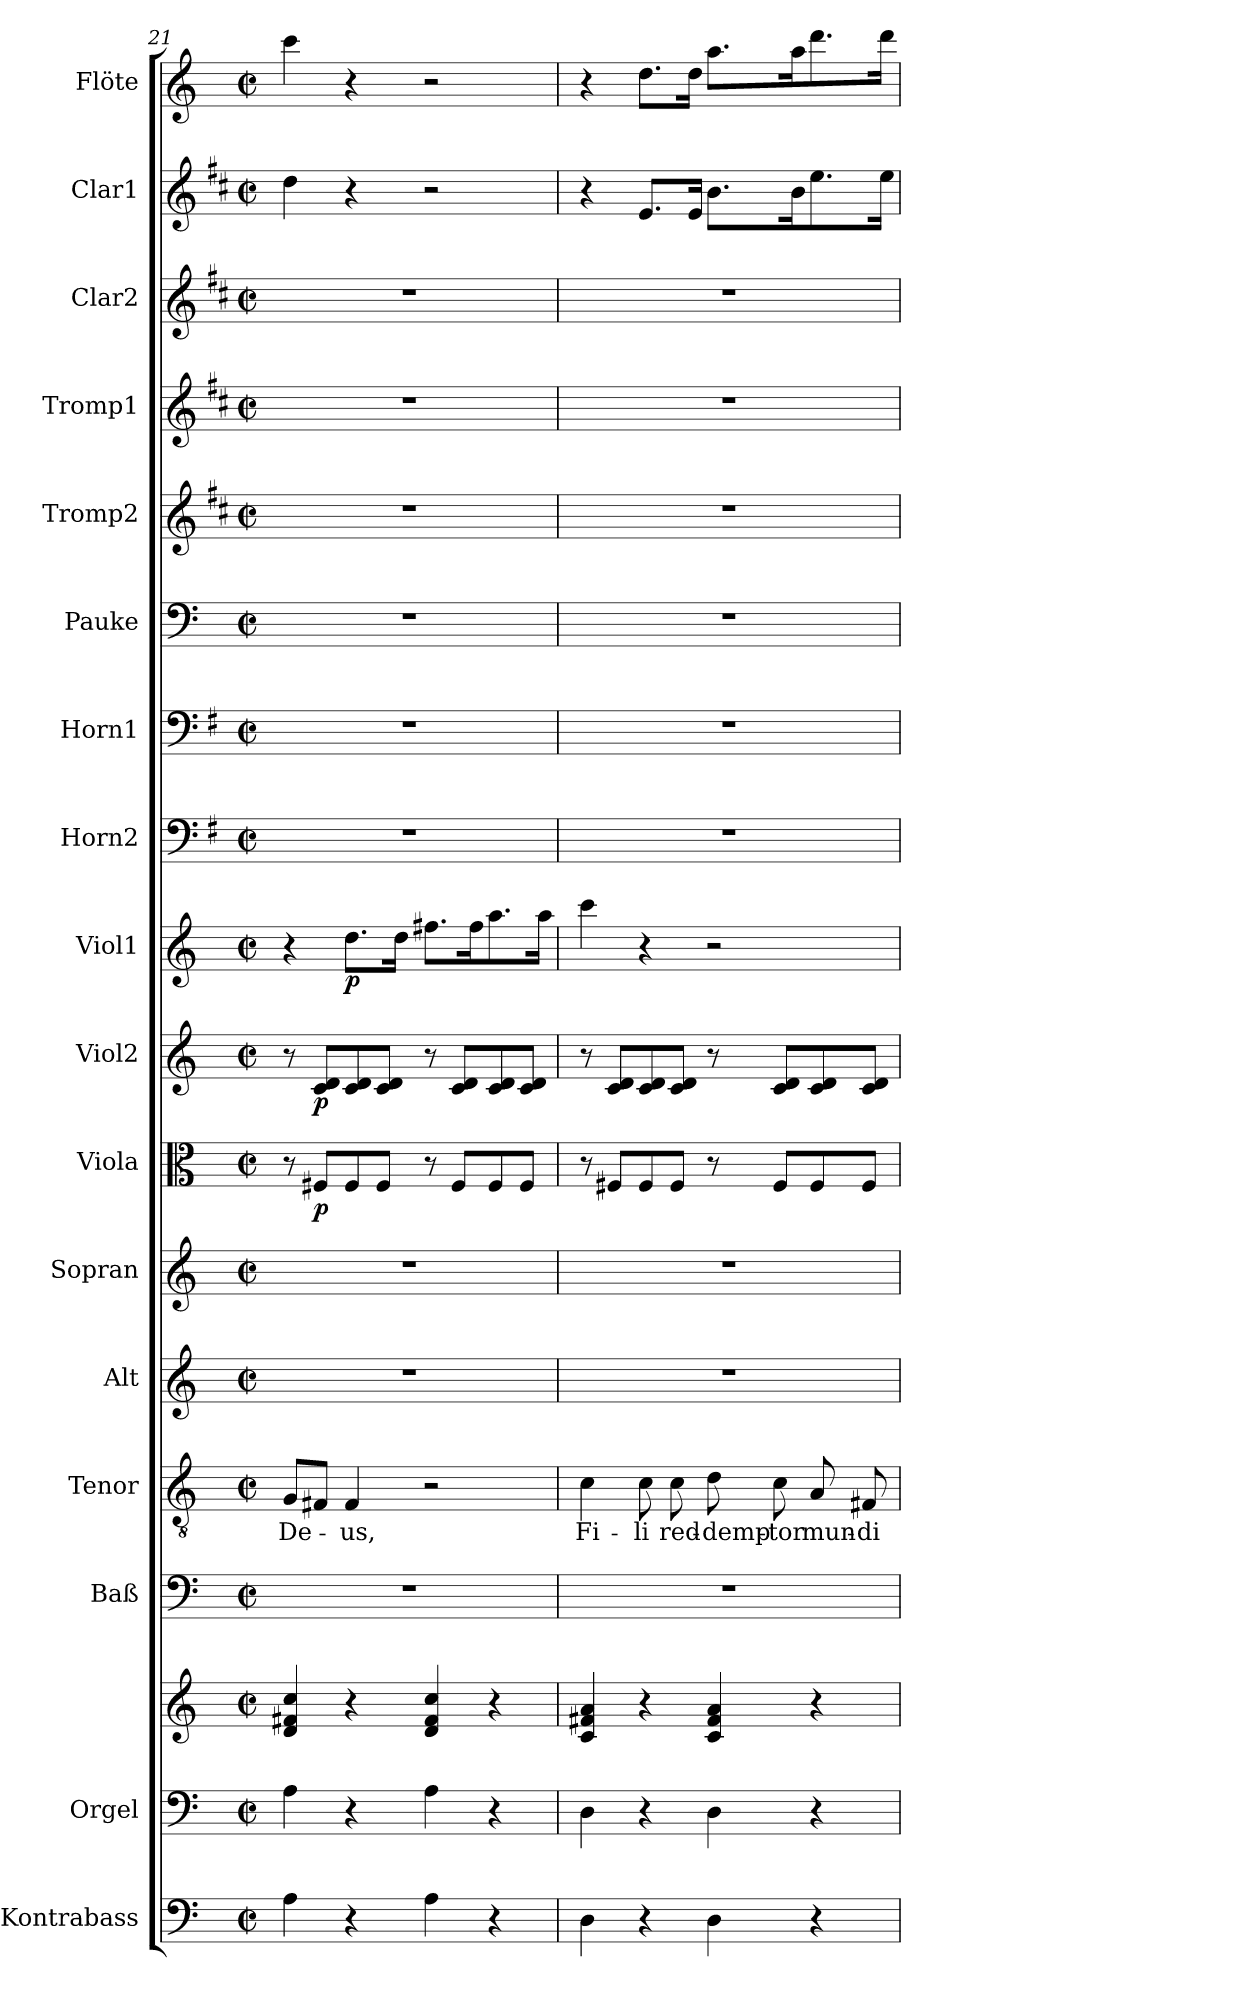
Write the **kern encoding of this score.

**kern	**kern	**kern	**kern	**kern	**text	**kern	**kern	**kern	**dynam	**kern	**dynam	**kern	**dynam	**kern	**kern	**kern	**kern	**kern	**kern	**kern	**kern
*part17	*part16	*part16	*part15	*part14	*part14	*part13	*part12	*part11	*part11	*part10	*part10	*part9	*part9	*part8	*part7	*part6	*part5	*part4	*part3	*part2	*part1
*staff18	*staff17	*staff16	*staff15	*staff14	*staff14	*staff13	*staff12	*staff11	*staff11	*staff10	*staff10	*staff9	*staff9	*staff8	*staff7	*staff6	*staff5	*staff4	*staff3	*staff2	*staff1
*I"Kontrabass	*I"Orgel	*	*I"Baß	*I"Tenor	*	*I"Alt	*I"Sopran	*I"Viola	*	*I"Viol2	*	*I"Viol1	*	*I"Horn2	*I"Horn1	*I"Pauke	*I"Tromp2	*I"Tromp1	*I"Clar2	*I"Clar1	*I"Flöte
*I'Kb	*	*	*I'B	*I'T	*	*I'A	*I'S	*I'Vla	*	*I'Vl2	*	*I'Vl1	*	*I'Hr2	*I'Hr1	*I'Pk	*I'Tr2	*I'Tr1	*I'Cl2	*I'Cl1	*I'Fl
!!LO:PB:g=z
*clefF4	*clefF4	*clefG2	*clefF4	*clefGv2	*	*clefG2	*clefG2	*clefC3	*	*clefG2	*	*clefG2	*	*clefF4	*clefF4	*clefF4	*clefG2	*clefG2	*clefG2	*clefG2	*clefG2
*ITrd7c12	*	*	*	*	*	*	*	*	*	*	*	*	*	*ITrd4c7	*ITrd4c7	*	*ITrd1c2	*ITrd1c2	*ITrd1c2	*ITrd1c2	*
*k[]	*k[]	*k[]	*k[]	*k[]	*	*k[]	*k[]	*k[]	*	*k[]	*	*k[]	*	*k[]	*k[]	*k[]	*k[]	*k[]	*k[]	*k[]	*k[]
*C:	*C:	*C:	*C:	*C:	*	*C:	*C:	*C:	*	*C:	*	*C:	*	*C:	*C:	*C:	*C:	*C:	*C:	*C:	*C:
*M2/2	*M2/2	*M2/2	*M2/2	*M2/2	*	*M2/2	*M2/2	*M2/2	*	*M2/2	*	*M2/2	*	*M2/2	*M2/2	*M2/2	*M2/2	*M2/2	*M2/2	*M2/2	*M2/2
*met(c|)	*met(c|)	*met(c|)	*met(c|)	*met(c|)	*	*met(c|)	*met(c|)	*met(c|)	*	*met(c|)	*	*met(c|)	*	*met(c|)	*met(c|)	*met(c|)	*met(c|)	*met(c|)	*met(c|)	*met(c|)	*met(c|)
=21	=21	=21	=21	=21	=21	=21	=21	=21	=21	=21	=21	=21	=21	=21	=21	=21	=21	=21	=21	=21	=21
!	!	!	!	!	!LO:LY:b	!	!	!	!	!	!	!	!	!	!	!	!	!	!	!	!
4AA\	4A\	4d/ 4f#X/ 4cc/	1r	8G/L	De-	1r	1r	8r	.	8r	.	4r	.	1r	1r	1r	1r	1r	1r	4cc\	4ccc\
!	!	!	!	!	!	!	!	!	!LO:DY:b	!	!LO:DY:b	!	!	!	!	!	!	!	!	!	!
.	.	.	.	8F#X/J	.	.	.	8F#X/L	p	8c/ 8d/L	p	.	.	.	.	.	.	.	.	.	.
!	!	!	!	!	!LO:LY:b	!	!	!	!	!	!	!	!LO:DY:b	!	!	!	!	!	!	!	!
4r	4r	4r	.	4F#/	-us,	.	.	8F#/	.	8c/ 8d/	.	8.dd\L	p	.	.	.	.	.	.	4r	4r
.	.	.	.	.	.	.	.	8F#/J	.	8c/ 8d/J	.	.	.	.	.	.	.	.	.	.	.
.	.	.	.	.	.	.	.	.	.	.	.	16dd\Jk	.	.	.	.	.	.	.	.	.
4AA\	4A\	4d/ 4f#/ 4cc/	.	2r	.	.	.	8r	.	8r	.	8.ff#X\L	.	.	.	.	.	.	.	2r	2r
.	.	.	.	.	.	.	.	8F#/L	.	8c/ 8d/L	.	.	.	.	.	.	.	.	.	.	.
.	.	.	.	.	.	.	.	.	.	.	.	16ff#\k	.	.	.	.	.	.	.	.	.
4r	4r	4r	.	.	.	.	.	8F#/	.	8c/ 8d/	.	8.aa\	.	.	.	.	.	.	.	.	.
.	.	.	.	.	.	.	.	8F#/J	.	8c/ 8d/J	.	.	.	.	.	.	.	.	.	.	.
.	.	.	.	.	.	.	.	.	.	.	.	16aa\Jk	.	.	.	.	.	.	.	.	.
=22	=22	=22	=22	=22	=22	=22	=22	=22	=22	=22	=22	=22	=22	=22	=22	=22	=22	=22	=22	=22	=22
!	!	!	!	!	!LO:LY:b	!	!	!	!	!	!	!	!	!	!	!	!	!	!	!	!
4DD\	4D\	4c/ 4f#X/ 4a/	1r	4c\	Fi-	1r	1r	8r	.	8r	.	4ccc\	.	1r	1r	1r	1r	1r	1r	4r	4r
.	.	.	.	.	.	.	.	8F#X/L	.	8c/ 8d/L	.	.	.	.	.	.	.	.	.	.	.
!	!	!	!	!	!LO:LY:b	!	!	!	!	!	!	!	!	!	!	!	!	!	!	!	!
4r	4r	4r	.	8c\	-li	.	.	8F#/	.	8c/ 8d/	.	4r	.	.	.	.	.	.	.	8.d/L	8.dd\L
!	!	!	!	!	!LO:LY:b	!	!	!	!	!	!	!	!	!	!	!	!	!	!	!	!
.	.	.	.	8c\	red-	.	.	8F#/J	.	8c/ 8d/J	.	.	.	.	.	.	.	.	.	.	.
.	.	.	.	.	.	.	.	.	.	.	.	.	.	.	.	.	.	.	.	16d/Jk	16dd\Jk
!	!	!	!	!	!LO:LY:b	!	!	!	!	!	!	!	!	!	!	!	!	!	!	!	!
4DD\	4D\	4c/ 4f#/ 4a/	.	8d\	-demp-	.	.	8r	.	8r	.	2r	.	.	.	.	.	.	.	8.a\L	8.aa\L
!	!	!	!	!	!LO:LY:b	!	!	!	!	!	!	!	!	!	!	!	!	!	!	!	!
.	.	.	.	8c\	-tor	.	.	8F#/L	.	8c/ 8d/L	.	.	.	.	.	.	.	.	.	.	.
.	.	.	.	.	.	.	.	.	.	.	.	.	.	.	.	.	.	.	.	16a\k	16aa\k
!	!	!	!	!	!LO:LY:b	!	!	!	!	!	!	!	!	!	!	!	!	!	!	!	!
4r	4r	4r	.	8A/	mun-	.	.	8F#/	.	8c/ 8d/	.	.	.	.	.	.	.	.	.	8.dd\	8.ddd\
!	!	!	!	!	!LO:LY:b	!	!	!	!	!	!	!	!	!	!	!	!	!	!	!	!
.	.	.	.	8F#X/	-di	.	.	8F#/J	.	8c/ 8d/J	.	.	.	.	.	.	.	.	.	.	.
.	.	.	.	.	.	.	.	.	.	.	.	.	.	.	.	.	.	.	.	16dd\Jk	16ddd\Jk
=	=	=	=	=	=	=	=	=	=	=	=	=	=	=	=	=	=	=	=	=	=
*-	*-	*-	*-	*-	*-	*-	*-	*-	*-	*-	*-	*-	*-	*-	*-	*-	*-	*-	*-	*-	*-
